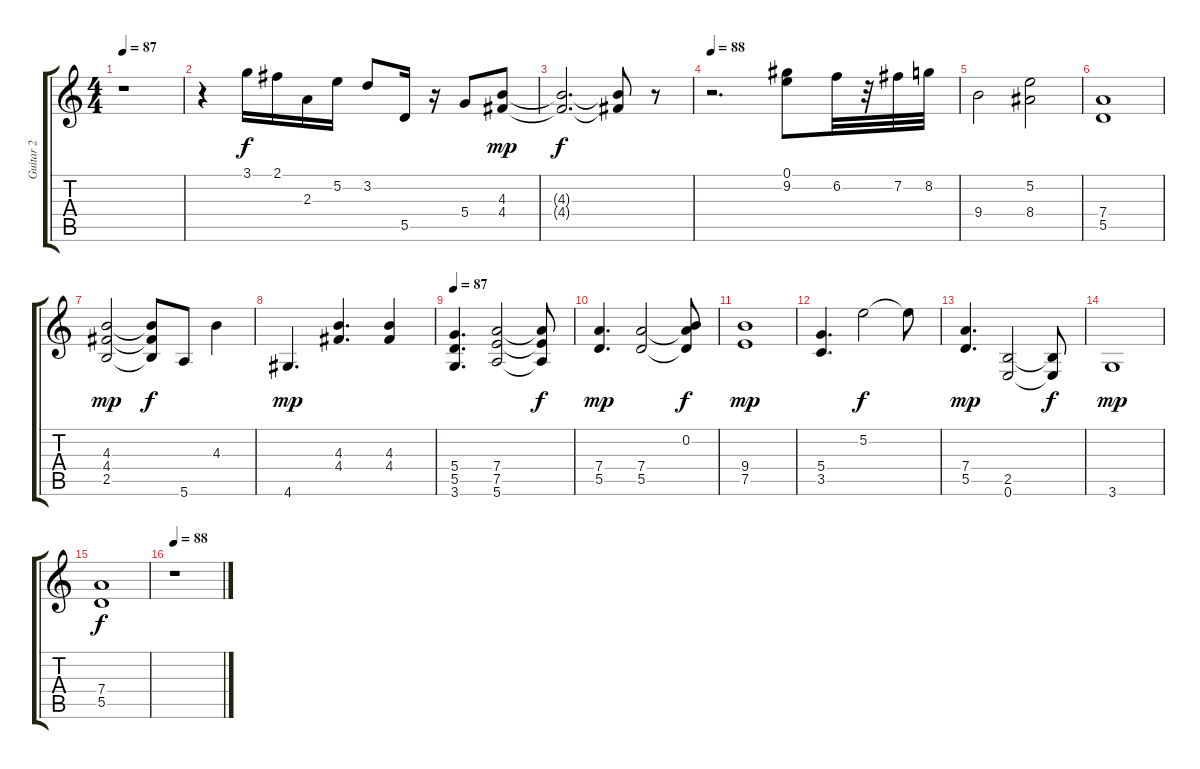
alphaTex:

\track ("Guitar 2" "Guitar 2") {instrument distortionguitar}
\staff {score tabs}
\tuning (E4 B3 G3 D3 A2 E2) {hide}
\ts (4 4)
\tempo 87
\clef g2
\ks c
r.1{dy mp} |
r.4 3.1.16{dy f} 2.1.16 2.3.16 5.2.16 3.2.8 5.5.16 r.16 5.4.8 (4.3 4.4).8{dy mp} |
(4.3{t} 4.4{t}).2{d dy f} (4.3{t} 4.4{t}).8 r.8 |
\tempo 88
r.2{d} (0.1 9.2).8 6.2.32 r.32 7.2.32 8.2.32 |
9.4.2 (5.2 8.4).2 |
(7.4 5.5).1 |
(4.3 4.4 2.5).2{dy mp volume 11} (4.3{t} 4.4{t} 2.5{t}).8{dy f} 5.6.8 4.3.4 |
4.6.4{d dy mp} (4.3 4.4).4{d} (4.3 4.4).4 |
\tempo 87
(5.4 5.5 3.6).4{d} (7.4 7.5 5.6).2 (7.4{t} 7.5{t} 5.6{t}).8{dy f} |
(7.4 5.5).4{d dy mp} (7.4 5.5).2 (0.2 7.4{t} 5.5{t}).8{dy f} |
(9.4 7.5).1{dy mp} |
(5.4 3.5).4{d} 5.2.2{dy f} 5.2{t}.8 |
(7.4 5.5).4{d dy mp} (2.5 0.6).2 (2.5{t} 0.6{t}).8{dy f} |
3.6.1{dy mp} |
(7.4 5.5).1{dy f} |
\tempo 88
r.1
